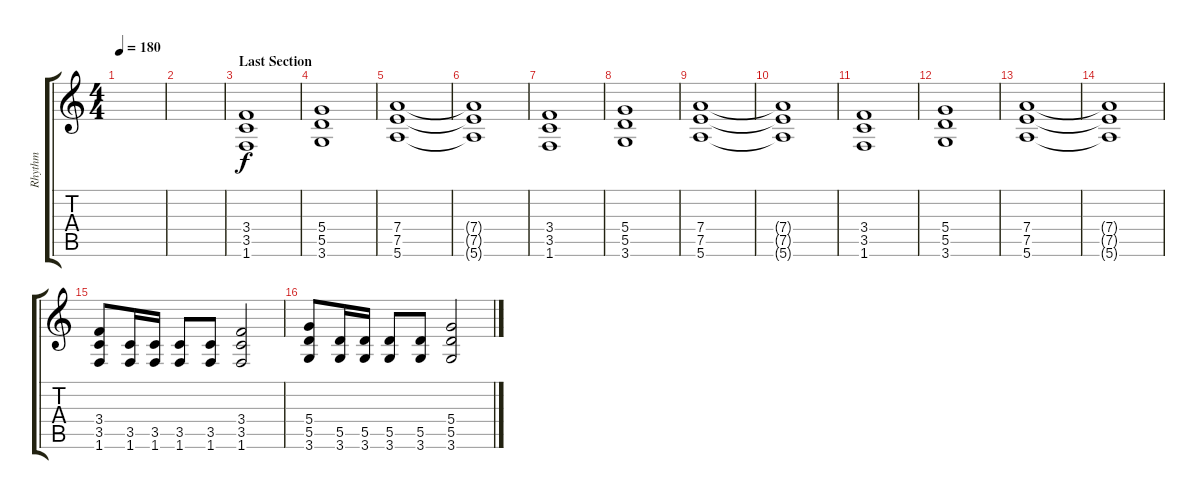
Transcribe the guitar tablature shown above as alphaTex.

\track ("Rhythm" "Rhythm") {instrument distortionguitar}
\staff {score tabs}
\tuning (E4 B3 G3 D3 A2 E2) {hide}
\ts (4 4)
\tempo 180
\clef g2
\ks c
|
|
\section ("" "Last Section")
(3.4 3.5 1.6).1 |
(5.4 5.5 3.6).1 |
(7.4 7.5 5.6).1 |
(7.4{t} 7.5{t} 5.6{t}).1 |
(3.4 3.5 1.6).1 |
(5.4 5.5 3.6).1 |
(7.4 7.5 5.6).1 |
(7.4{t} 7.5{t} 5.6{t}).1 |
(3.4 3.5 1.6).1 |
(5.4 5.5 3.6).1 |
(7.4 7.5 5.6).1 |
(7.4{t} 7.5{t} 5.6{t}).1 |
(3.4 3.5 1.6).8 (3.5 1.6).16 (3.5 1.6).16 (3.5 1.6).8 (3.5 1.6).8 (3.4 3.5 1.6).2 |
(5.4 5.5 3.6).8 (5.5 3.6).16 (5.5 3.6).16 (5.5 3.6).8 (5.5 3.6).8 (5.4 5.5 3.6).2
